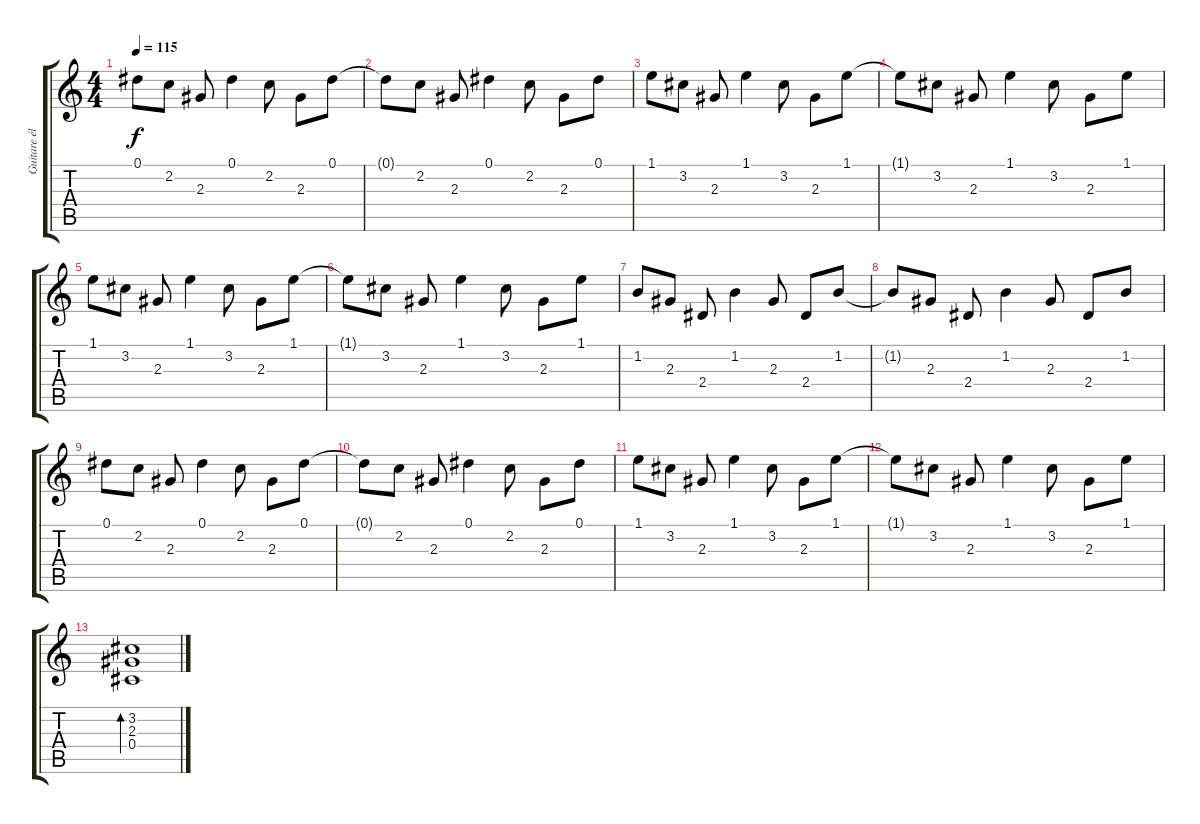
\track ("Guitare électrique" "Guitare él") {instrument electricguitarclean}
\staff {score tabs}
\tuning (Eb4 Bb3 Gb3 Db3 Ab2 Eb2) {hide}
\ts (4 4)
\tempo 115
\clef g2
\ks c
0.1.8{dy f} 2.2.8 2.3.8 0.1.4 2.2.8 2.3.8 0.1.8 |
0.1{t}.8 2.2.8 2.3.8 0.1.4 2.2.8 2.3.8 0.1.8 |
1.1.8 3.2.8 2.3.8 1.1.4 3.2.8 2.3.8 1.1.8 |
1.1{t}.8 3.2.8 2.3.8 1.1.4 3.2.8 2.3.8 1.1.8 |
1.1.8 3.2.8 2.3.8 1.1.4 3.2.8 2.3.8 1.1.8 |
1.1{t}.8 3.2.8 2.3.8 1.1.4 3.2.8 2.3.8 1.1.8 |
1.2.8 2.3.8 2.4.8 1.2.4 2.3.8 2.4.8 1.2.8 |
1.2{t}.8 2.3.8 2.4.8 1.2.4 2.3.8 2.4.8 1.2.8 |
0.1.8 2.2.8 2.3.8 0.1.4 2.2.8 2.3.8 0.1.8 |
0.1{t}.8 2.2.8 2.3.8 0.1.4 2.2.8 2.3.8 0.1.8 |
1.1.8 3.2.8 2.3.8 1.1.4 3.2.8 2.3.8 1.1.8 |
1.1{t}.8 3.2.8 2.3.8 1.1.4 3.2.8 2.3.8 1.1.8 |
(3.2 2.3 0.4).1{bd 240}
